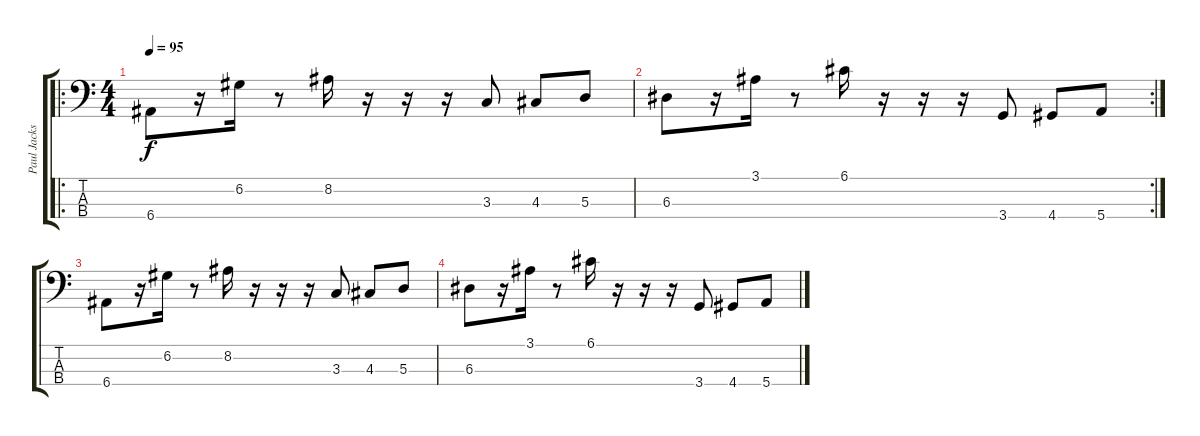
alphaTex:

\track ("Paul Jackson (basse)" "Paul Jacks") {instrument synthbass1}
\staff {score tabs}
\tuning (G2 D2 A1 E1) {hide}
\ro
\ts (4 4)
\tempo 95
\clef f4
\ks c
6.4.8{dy f} r.16 6.2.16 r.8 8.2.16 r.16 r.16 r.16 3.3.8 4.3.8 5.3.8 |
\rc 2
6.3.8 r.16 3.1.16 r.8 6.1.16 r.16 r.16 r.16 3.4.8 4.4.8 5.4.8 |
6.4.8 r.16 6.2.16 r.8 8.2.16 r.16 r.16 r.16 3.3.8 4.3.8 5.3.8 |
6.3.8 r.16 3.1.16 r.8 6.1.16 r.16 r.16 r.16 3.4.8 4.4.8 5.4.8
